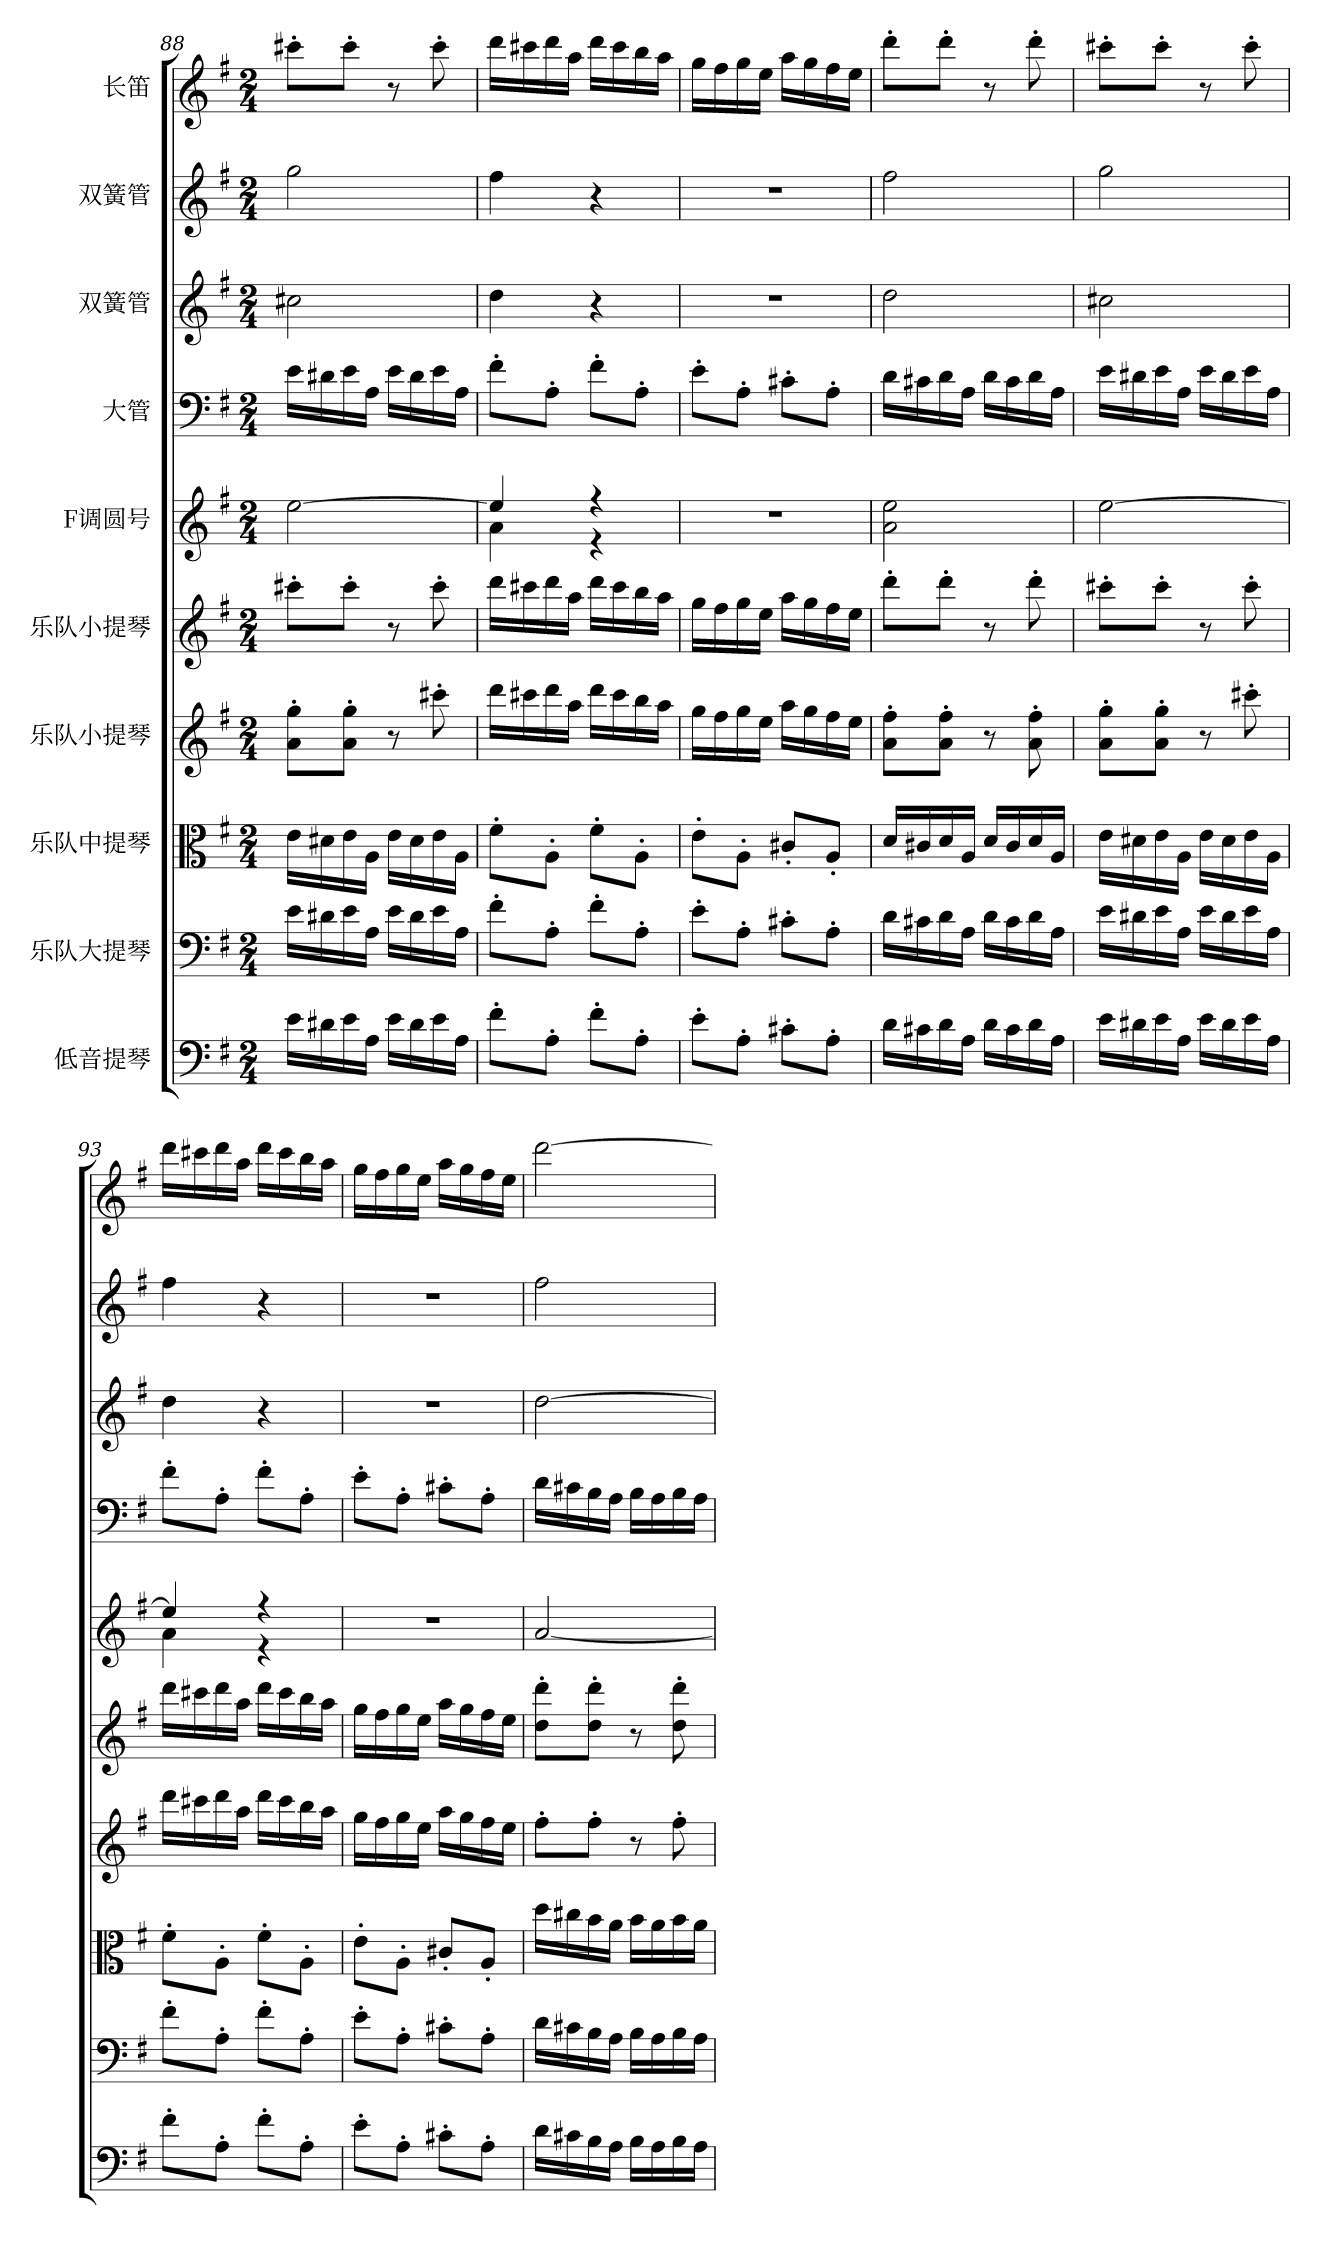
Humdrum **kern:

**kern	**kern	**kern	**kern	**kern	**kern	**kern	**kern	**kern	**kern
*part10	*part9	*part8	*part7	*part6	*part5	*part4	*part3	*part2	*part1
*staff10	*staff9	*staff8	*staff7	*staff6	*staff5	*staff4	*staff3	*staff2	*staff1
*I"低音提琴	*I"乐队大提琴	*I"乐队中提琴	*I"乐队小提琴	*I"乐队小提琴	*I"F调圆号	*I"大管	*I"双簧管	*I"双簧管	*I"长笛
!!LO:PB:g=z
*clefF4	*clefF4	*clefC3	*clefG2	*clefG2	*clefG2	*clefF4	*clefG2	*clefG2	*clefG2
*ITrd7c12	*	*	*	*	*ITrd4c7	*	*	*	*
*k[f#]	*k[f#]	*k[f#]	*k[f#]	*k[f#]	*k[]	*k[f#]	*k[f#]	*k[f#]	*k[f#]
*M2/4	*M2/4	*M2/4	*M2/4	*M2/4	*M2/4	*M2/4	*M2/4	*M2/4	*M2/4
=88	=88	=88	=88	=88	=88	=88	=88	=88	=88
16E\LL	16e\LL	16e\LL	8a\' 8gg\'L	8ccc#X'\L	[2a\	16e\LL	2cc#X\	2gg\	8ccc#X'\L
16D#X\	16d#X\	16d#X\	.	.	.	16d#X\	.	.	.
16E\	16e\	16e\	8a\' 8gg\'J	8ccc#'\J	.	16e\	.	.	8ccc#'\J
16AA\JJ	16A\JJ	16A\JJ	.	.	.	16A\JJ	.	.	.
16E\LL	16e\LL	16e\LL	8r	8r	.	16e\LL	.	.	8r
16D#\	16d#\	16d#\	.	.	.	16d#\	.	.	.
16E\	16e\	16e\	8ccc#X'\	8ccc#'\	.	16e\	.	.	8ccc#'\
16AA\JJ	16A\JJ	16A\JJ	.	.	.	16A\JJ	.	.	.
=89	=89	=89	=89	=89	=89	=89	=89	=89	=89
*	*	*	*	*	*^	*	*	*	*
8F#'\L	8f#'\L	8f#'\L	16ddd\LL	16ddd\LL	4a/]	4d\	8f#'\L	4dd\	4ff#\	16ddd\LL
.	.	.	16ccc#X\	16ccc#X\	.	.	.	.	.	16ccc#X\
8AA'\J	8A'\J	8A'\J	16ddd\	16ddd\	.	.	8A'\J	.	.	16ddd\
.	.	.	16aa\JJ	16aa\JJ	.	.	.	.	.	16aa\JJ
8F#'\L	8f#'\L	8f#'\L	16ddd\LL	16ddd\LL	4r	4r	8f#'\L	4r	4r	16ddd\LL
.	.	.	16ccc#\	16ccc#\	.	.	.	.	.	16ccc#\
8AA'\J	8A'\J	8A'\J	16bb\	16bb\	.	.	8A'\J	.	.	16bb\
.	.	.	16aa\JJ	16aa\JJ	.	.	.	.	.	16aa\JJ
*	*	*	*	*	*v	*v	*	*	*	*
=90	=90	=90	=90	=90	=90	=90	=90	=90	=90
8E'\L	8e'\L	8e'\L	16gg\LL	16gg\LL	2r	8e'\L	2r	2r	16gg\LL
.	.	.	16ff#\	16ff#\	.	.	.	.	16ff#\
8AA'\J	8A'\J	8A'\J	16gg\	16gg\	.	8A'\J	.	.	16gg\
.	.	.	16ee\JJ	16ee\JJ	.	.	.	.	16ee\JJ
8C#X'\L	8c#X'\L	8c#X'/L	16aa\LL	16aa\LL	.	8c#X'\L	.	.	16aa\LL
.	.	.	16gg\	16gg\	.	.	.	.	16gg\
8AA'\J	8A'\J	8A'/J	16ff#\	16ff#\	.	8A'\J	.	.	16ff#\
.	.	.	16ee\JJ	16ee\JJ	.	.	.	.	16ee\JJ
=91	=91	=91	=91	=91	=91	=91	=91	=91	=91
16D\LL	16d\LL	16d/LL	8a\' 8ff#\'L	8ddd'\L	2d\ 2a\	16d\LL	2dd\	2ff#\	8ddd'\L
16C#X\	16c#X\	16c#X/	.	.	.	16c#X\	.	.	.
16D\	16d\	16d/	8a\' 8ff#\'J	8ddd'\J	.	16d\	.	.	8ddd'\J
16AA\JJ	16A\JJ	16A/JJ	.	.	.	16A\JJ	.	.	.
16D\LL	16d\LL	16d/LL	8r	8r	.	16d\LL	.	.	8r
16C#\	16c#\	16c#/	.	.	.	16c#\	.	.	.
16D\	16d\	16d/	8a\' 8ff#\'	8ddd'\	.	16d\	.	.	8ddd'\
16AA\JJ	16A\JJ	16A/JJ	.	.	.	16A\JJ	.	.	.
!!LO:PB:g=z
=92	=92	=92	=92	=92	=92	=92	=92	=92	=92
16E\LL	16e\LL	16e\LL	8a\' 8gg\'L	8ccc#X'\L	[2a\	16e\LL	2cc#X\	2gg\	8ccc#X'\L
16D#X\	16d#X\	16d#X\	.	.	.	16d#X\	.	.	.
16E\	16e\	16e\	8a\' 8gg\'J	8ccc#'\J	.	16e\	.	.	8ccc#'\J
16AA\JJ	16A\JJ	16A\JJ	.	.	.	16A\JJ	.	.	.
16E\LL	16e\LL	16e\LL	8r	8r	.	16e\LL	.	.	8r
16D#\	16d#\	16d#\	.	.	.	16d#\	.	.	.
16E\	16e\	16e\	8ccc#X'\	8ccc#'\	.	16e\	.	.	8ccc#'\
16AA\JJ	16A\JJ	16A\JJ	.	.	.	16A\JJ	.	.	.
=93	=93	=93	=93	=93	=93	=93	=93	=93	=93
*	*	*	*	*	*^	*	*	*	*
8F#'\L	8f#'\L	8f#'\L	16ddd\LL	16ddd\LL	4a/]	4d\	8f#'\L	4dd\	4ff#\	16ddd\LL
.	.	.	16ccc#X\	16ccc#X\	.	.	.	.	.	16ccc#X\
8AA'\J	8A'\J	8A'\J	16ddd\	16ddd\	.	.	8A'\J	.	.	16ddd\
.	.	.	16aa\JJ	16aa\JJ	.	.	.	.	.	16aa\JJ
8F#'\L	8f#'\L	8f#'\L	16ddd\LL	16ddd\LL	4r	4r	8f#'\L	4r	4r	16ddd\LL
.	.	.	16ccc#\	16ccc#\	.	.	.	.	.	16ccc#\
8AA'\J	8A'\J	8A'\J	16bb\	16bb\	.	.	8A'\J	.	.	16bb\
.	.	.	16aa\JJ	16aa\JJ	.	.	.	.	.	16aa\JJ
*	*	*	*	*	*v	*v	*	*	*	*
=94	=94	=94	=94	=94	=94	=94	=94	=94	=94
8E'\L	8e'\L	8e'\L	16gg\LL	16gg\LL	2r	8e'\L	2r	2r	16gg\LL
.	.	.	16ff#\	16ff#\	.	.	.	.	16ff#\
8AA'\J	8A'\J	8A'\J	16gg\	16gg\	.	8A'\J	.	.	16gg\
.	.	.	16ee\JJ	16ee\JJ	.	.	.	.	16ee\JJ
8C#X'\L	8c#X'\L	8c#X'/L	16aa\LL	16aa\LL	.	8c#X'\L	.	.	16aa\LL
.	.	.	16gg\	16gg\	.	.	.	.	16gg\
8AA'\J	8A'\J	8A'/J	16ff#\	16ff#\	.	8A'\J	.	.	16ff#\
.	.	.	16ee\JJ	16ee\JJ	.	.	.	.	16ee\JJ
=95	=95	=95	=95	=95	=95	=95	=95	=95	=95
16D\LL	16d\LL	16dd\LL	8ff#'\L	8dd\' 8ddd\'L	[2d/	16d\LL	[2dd\	2ff#\	[2ddd\
16C#X\	16c#X\	16cc#X\	.	.	.	16c#X\	.	.	.
16BB\	16B\	16b\	8ff#'\J	8dd\' 8ddd\'J	.	16B\	.	.	.
16AA\JJ	16A\JJ	16a\JJ	.	.	.	16A\JJ	.	.	.
16BB\LL	16B\LL	16b\LL	8r	8r	.	16B\LL	.	.	.
16AA\	16A\	16a\	.	.	.	16A\	.	.	.
16BB\	16B\	16b\	8ff#'\	8dd\' 8ddd\'	.	16B\	.	.	.
16AA\JJ	16A\JJ	16a\JJ	.	.	.	16A\JJ	.	.	.
=	=	=	=	=	=	=	=	=	=
*-	*-	*-	*-	*-	*-	*-	*-	*-	*-
